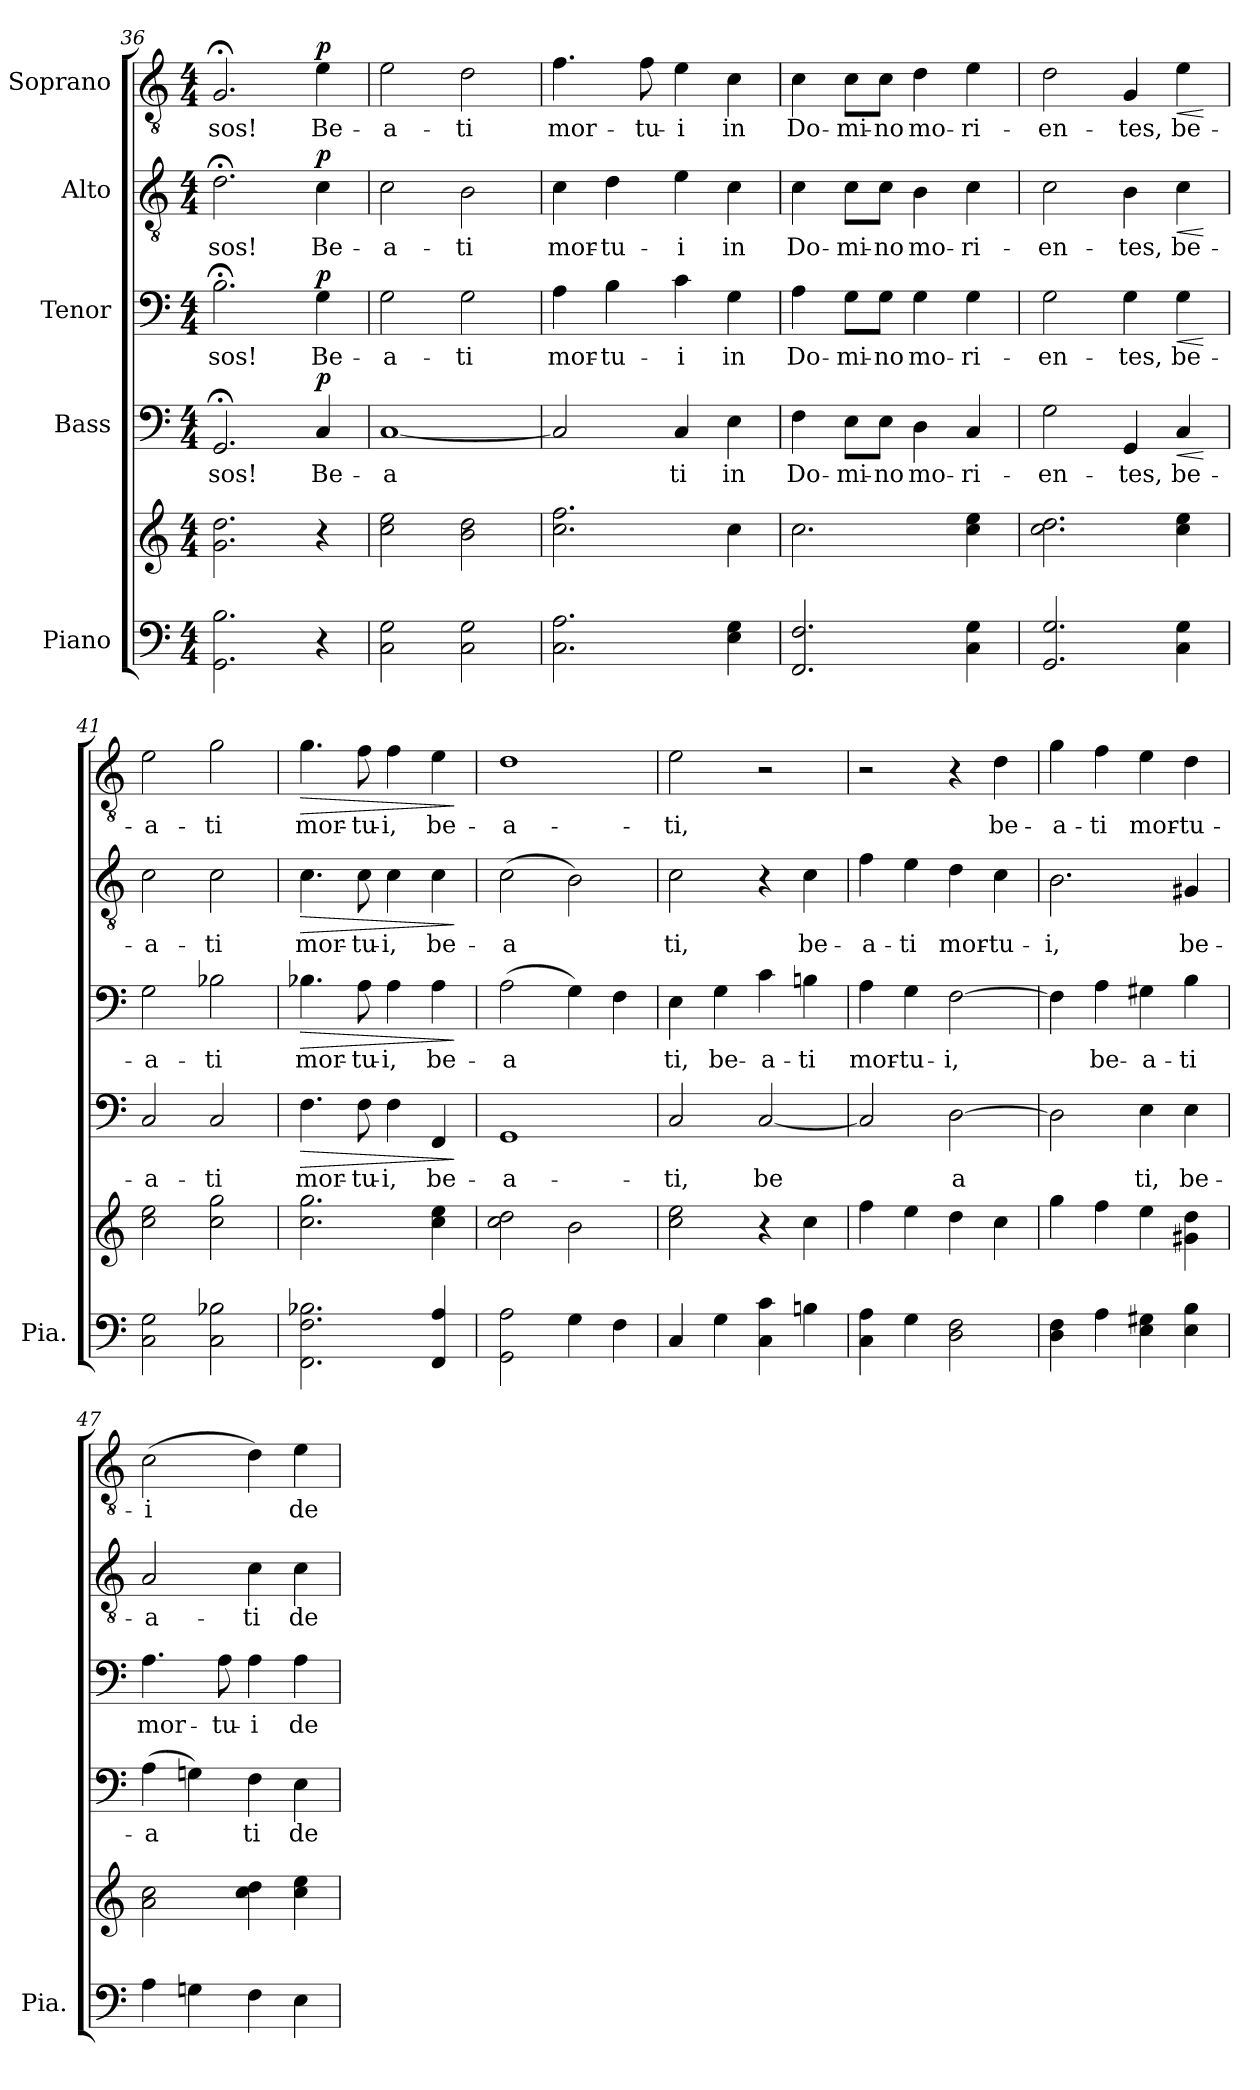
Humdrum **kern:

**kern	**kern	**kern	**text	**dynam	**kern	**text	**dynam	**kern	**text	**dynam	**kern	**text	**dynam
*part5	*part5	*part4	*part4	*part4	*part3	*part3	*part3	*part2	*part2	*part2	*part1	*part1	*part1
*staff6	*staff5	*staff4	*staff4	*staff4	*staff3	*staff3	*staff3	*staff2	*staff2	*staff2	*staff1	*staff1	*staff1
*I"Piano	*	*I"Bass	*	*	*I"Tenor	*	*	*I"Alto	*	*	*I"Soprano	*	*
*I'Pia.	*	*	*	*	*	*	*	*	*	*	*	*	*
*clefF4	*clefG2	*clefF4	*	*	*clefF4	*	*	*clefGv2	*	*	*clefGv2	*	*
*k[]	*k[]	*k[]	*	*	*k[]	*	*	*k[]	*	*	*k[]	*	*
*M4/4	*M4/4	*M4/4	*	*	*M4/4	*	*	*M4/4	*	*	*M4/4	*	*
=36	=36	=36	=36	=36	=36	=36	=36	=36	=36	=36	=36	=36	=36
!	!	!	!LO:LY:b	!	!	!LO:LY:b	!	!	!LO:LY:b	!	!	!LO:LY:b	!
2.GG\ 2.B\	2.g\ 2.dd\	2.GG;</	-sos!	.	2.B;<\	sos!	.	2.d;<\	sos!	.	2.G;</	-sos!	.
!	!	!	!LO:LY:b	!LO:DY:a	!	!LO:LY:b	!LO:DY:a	!	!LO:LY:b	!LO:DY:a	!	!LO:LY:b	!LO:DY:a
4r	4r	4C/	Be-	p	4G\	Be-	p	4c\	Be-	p	4e\	Be-	p
=37	=37	=37	=37	=37	=37	=37	=37	=37	=37	=37	=37	=37	=37
!	!	!	!LO:LY:b	!	!	!LO:LY:b	!	!	!LO:LY:b	!	!	!LO:LY:b	!
2C\ 2G\	2cc\ 2ee\	[1C	-a	.	2G\	-a-	.	2c\	-a-	.	2e\	-a-	.
!	!	!	!	!	!	!LO:LY:b	!	!	!LO:LY:b	!	!	!LO:LY:b	!
2C\ 2G\	2b\ 2dd\	.	.	.	2G\	-ti	.	2B\	-ti	.	2d\	-ti	.
=38	=38	=38	=38	=38	=38	=38	=38	=38	=38	=38	=38	=38	=38
!	!	!	!	!	!	!LO:LY:b	!	!	!LO:LY:b	!	!	!LO:LY:b	!
2.C\ 2.A\	2.cc\ 2.ff\	2C/]	.	.	4A\	mor-	.	4c\	mor-	.	4.f\	mor-	.
!	!	!	!	!	!	!LO:LY:b	!	!	!LO:LY:b	!	!	!	!
.	.	.	.	.	4B\	-tu-	.	4d\	-tu-	.	.	.	.
!	!	!	!	!	!	!	!	!	!	!	!	!LO:LY:b	!
.	.	.	.	.	.	.	.	.	.	.	8f\	-tu-	.
!	!	!	!LO:LY:b	!	!	!LO:LY:b	!	!	!LO:LY:b	!	!	!LO:LY:b	!
.	.	4C/	ti	.	4c\	-i	.	4e\	-i	.	4e\	-i	.
!	!	!	!LO:LY:b	!	!	!LO:LY:b	!	!	!LO:LY:b	!	!	!LO:LY:b	!
4E\ 4G\	4cc\	4E\	in	.	4G\	in	.	4c\	in	.	4c\	in	.
=39	=39	=39	=39	=39	=39	=39	=39	=39	=39	=39	=39	=39	=39
!	!	!	!LO:LY:b	!	!	!LO:LY:b	!	!	!LO:LY:b	!	!	!LO:LY:b	!
2.FF/ 2.F/	2.cc\	4F\	Do-	.	4A\	Do-	.	4c\	Do-	.	4c\	Do-	.
!	!	!	!LO:LY:b	!	!	!LO:LY:b	!	!	!LO:LY:b	!	!	!LO:LY:b	!
.	.	8E\L	-mi-	.	8G\L	-mi-	.	8c\L	-mi-	.	8c\L	-mi-	.
!	!	!	!LO:LY:b	!	!	!LO:LY:b	!	!	!LO:LY:b	!	!	!LO:LY:b	!
.	.	8E\J	-no	.	8G\J	-no	.	8c\J	-no	.	8c\J	-no	.
!	!	!	!LO:LY:b	!	!	!LO:LY:b	!	!	!LO:LY:b	!	!	!LO:LY:b	!
.	.	4D\	mo-	.	4G\	mo-	.	4B\	mo-	.	4d\	mo-	.
!	!	!	!LO:LY:b	!	!	!LO:LY:b	!	!	!LO:LY:b	!	!	!LO:LY:b	!
4C\ 4G\	4cc\ 4ee\	4C/	-ri-	.	4G\	-ri-	.	4c\	-ri-	.	4e\	-ri-	.
=40	=40	=40	=40	=40	=40	=40	=40	=40	=40	=40	=40	=40	=40
!	!	!	!LO:LY:b	!	!	!LO:LY:b	!	!	!LO:LY:b	!	!	!LO:LY:b	!
2.GG/ 2.G/	2.cc\ 2.dd\	2G\	-en-	.	2G\	-en-	.	2c\	-en-	.	2d\	-en-	.
!	!	!	!LO:LY:b	!	!	!LO:LY:b	!	!	!LO:LY:b	!	!	!LO:LY:b	!
.	.	4GG/	-tes,	.	4G\	-tes,	.	4B\	-tes,	.	4G/	-tes,	.
!	!	!	!LO:LY:b	!LO:HP:b	!	!LO:LY:b	!LO:HP:b	!	!LO:LY:b	!LO:HP:b	!	!LO:LY:b	!LO:HP:b
4C\ 4G\	4cc\ 4ee\	4C/	be-	<	4G\	be-	<	4c\	be-	<	4e\	be-	<
.	.	.	.	[	.	.	[	.	.	[	.	.	[
=41	=41	=41	=41	=41	=41	=41	=41	=41	=41	=41	=41	=41	=41
!	!	!	!LO:LY:b	!	!	!LO:LY:b	!	!	!LO:LY:b	!	!	!LO:LY:b	!
2C\ 2G\	2cc\ 2ee\	2C/	-a-	.	2G\	-a-	.	2c\	-a-	.	2e\	-a-	.
!	!	!	!LO:LY:b	!	!	!LO:LY:b	!	!	!LO:LY:b	!	!	!LO:LY:b	!
2C\ 2B-X\	2cc\ 2gg\	2C/	-ti	.	2B-X\	-ti	.	2c\	-ti	.	2g\	-ti	.
=42	=42	=42	=42	=42	=42	=42	=42	=42	=42	=42	=42	=42	=42
!	!	!	!LO:LY:b	!LO:HP:b	!	!LO:LY:b	!LO:HP:b	!	!LO:LY:b	!LO:HP:b	!	!LO:LY:b	!LO:HP:b
2.FF\ 2.F\ 2.B-X\	2.cc\ 2.gg\	4.F\	mor-	>	4.B-X\	mor-	>	4.c\	mor-	>	4.g\	mor-	>
!	!	!	!LO:LY:b	!	!	!LO:LY:b	!	!	!LO:LY:b	!	!	!LO:LY:b	!
.	.	8F\	-tu-	.	8A\	-tu-	.	8c\	-tu-	.	8f\	-tu-	.
!	!	!	!LO:LY:b	!	!	!LO:LY:b	!	!	!LO:LY:b	!	!	!LO:LY:b	!
.	.	4F\	-i,	.	4A\	-i,	.	4c\	-i,	.	4f\	-i,	.
!	!	!	!LO:LY:b	!	!	!LO:LY:b	!	!	!LO:LY:b	!	!	!LO:LY:b	!
4FF/ 4A/	4cc\ 4ee\	4FF/	be-	.	4A\	be-	.	4c\	be-	.	4e\	be-	.
.	.	.	.	]	.	.	]	.	.	]	.	.	]
=43	=43	=43	=43	=43	=43	=43	=43	=43	=43	=43	=43	=43	=43
!	!	!	!LO:LY:b	!	!	!LO:LY:b	!	!	!LO:LY:b	!	!	!LO:LY:b	!
2GG\ 2A\	2cc\ 2dd\	1GG	-a-	.	(2A\	-a	.	(2c\	-a	.	1d	-a-	.
4G\	2b\	.	.	.	4G\)	.	.	2B\)	.	.	.	.	.
4F\	.	.	.	.	4F\	.	.	.	.	.	.	.	.
=44	=44	=44	=44	=44	=44	=44	=44	=44	=44	=44	=44	=44	=44
!	!	!	!LO:LY:b	!	!	!LO:LY:b	!	!	!LO:LY:b	!	!	!LO:LY:b	!
4C/	2cc\ 2ee\	2C/	-ti,	.	4E\	ti,	.	2c\	ti,	.	2e\	-ti,	.
!	!	!	!	!	!	!LO:LY:b	!	!	!	!	!	!	!
4G\	.	.	.	.	4G\	be-	.	.	.	.	.	.	.
!	!	!	!LO:LY:b	!	!	!LO:LY:b	!	!	!	!	!	!	!
4C\ 4c\	4r	[2C/	-be	.	4c\	-a-	.	4r	.	.	2r	.	.
!	!	!	!	!	!	!LO:LY:b	!	!	!LO:LY:b	!	!	!	!
4Bn\	4cc\	.	.	.	4Bn\	-ti	.	4c\	be-	.	.	.	.
!!LO:PB:g=z
=45	=45	=45	=45	=45	=45	=45	=45	=45	=45	=45	=45	=45	=45
!	!	!	!	!	!	!LO:LY:b	!	!	!LO:LY:b	!	!	!	!
4C\ 4A\	4ff\	2C/]	.	.	4A\	mor-	.	4f\	-a-	.	2r	.	.
!	!	!	!	!	!	!LO:LY:b	!	!	!LO:LY:b	!	!	!	!
4G\	4ee\	.	.	.	4G\	-tu-	.	4e\	-ti	.	.	.	.
!	!	!	!LO:LY:b	!	!	!LO:LY:b	!	!	!LO:LY:b	!	!	!	!
2D\ 2F\	4dd\	[2D\	-a	.	[2F\	-i,	.	4d\	mor-	.	4r	.	.
!	!	!	!	!	!	!	!	!	!LO:LY:b	!	!	!LO:LY:b	!
.	4cc\	.	.	.	.	.	.	4c\	-tu-	.	4d\	be-	.
=46	=46	=46	=46	=46	=46	=46	=46	=46	=46	=46	=46	=46	=46
!	!	!	!	!	!	!	!	!	!LO:LY:b	!	!	!LO:LY:b	!
4D\ 4F\	4gg\	2D\]	.	.	4F\]	.	.	2.B\	-i,	.	4g\	-a-	.
!	!	!	!	!	!	!LO:LY:b	!	!	!	!	!	!LO:LY:b	!
4A\	4ff\	.	.	.	4A\	be-	.	.	.	.	4f\	-ti	.
!	!	!	!LO:LY:b	!	!	!LO:LY:b	!	!	!	!	!	!LO:LY:b	!
4E\ 4G#X\	4ee\	4E\	ti,	.	4G#X\	-a-	.	.	.	.	4e\	mor-	.
!	!	!	!LO:LY:b	!	!	!LO:LY:b	!	!	!LO:LY:b	!	!	!LO:LY:b	!
4E\ 4B\	4g#X\ 4dd\	4E\	be-	.	4B\	-ti	.	4G#X/	be-	.	4d\	-tu-	.
=47	=47	=47	=47	=47	=47	=47	=47	=47	=47	=47	=47	=47	=47
!	!	!	!LO:LY:b	!	!	!LO:LY:b	!	!	!LO:LY:b	!	!	!LO:LY:b	!
4A\	2a\ 2cc\	(4A\	-a	.	4.A\	mor-	.	2A/	-a-	.	(2c\	-i	.
4Gn\	.	4Gn\)	.	.	.	.	.	.	.	.	.	.	.
!	!	!	!	!	!	!LO:LY:b	!	!	!	!	!	!	!
.	.	.	.	.	8A\	-tu-	.	.	.	.	.	.	.
!	!	!	!LO:LY:b	!	!	!LO:LY:b	!	!	!LO:LY:b	!	!	!	!
4F\	4cc\ 4dd\	4F\	ti	.	4A\	-i	.	4c\	-ti	.	4d\)	.	.
!	!	!	!LO:LY:b	!	!	!LO:LY:b	!	!	!LO:LY:b	!	!	!LO:LY:b	!
4E\	4cc\ 4ee\	4E\	de-	.	4A\	de-	.	4c\	de-	.	4e\	de-	.
=	=	=	=	=	=	=	=	=	=	=	=	=	=
*-	*-	*-	*-	*-	*-	*-	*-	*-	*-	*-	*-	*-	*-
